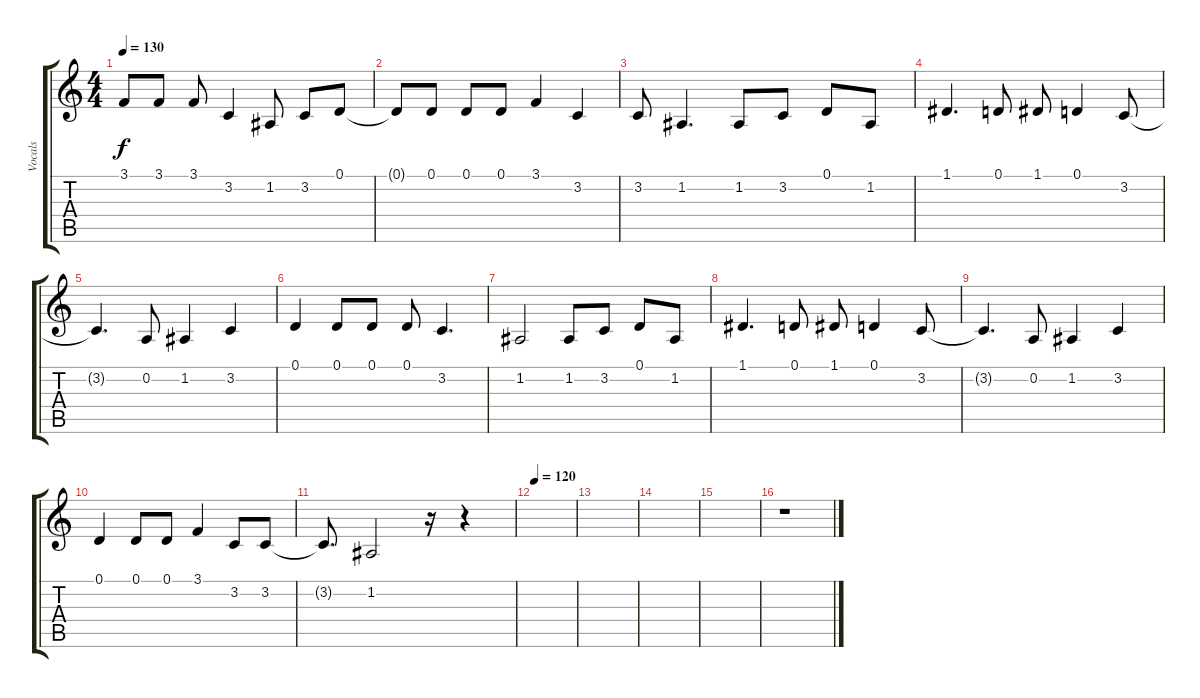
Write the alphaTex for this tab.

\track ("Vocals" "Vocals") {instrument cello}
\staff {score tabs}
\tuning (D4 A3 F3 C3 G2 C2) {hide}
\ts (4 4)
\tempo 130
\clef g2
\ks c
3.1.8{dy f} 3.1.8 3.1.8 3.2.4 1.2.8 3.2.8 0.1.8 |
0.1{t}.8 0.1.8 0.1.8 0.1.8 3.1.4 3.2.4 |
3.2.8 1.2.4{d} 1.2.8 3.2.8 0.1.8 1.2.8 |
1.1.4{d} 0.1.8 1.1.8 0.1.4 3.2.8 |
3.2{t}.4{d} 0.2.8 1.2.4 3.2.4 |
0.1.4 0.1.8 0.1.8 0.1.8 3.2.4{d} |
1.2.2 1.2.8 3.2.8 0.1.8 1.2.8 |
1.1.4{d} 0.1.8 1.1.8 0.1.4 3.2.8 |
3.2{t}.4{d} 0.2.8 1.2.4 3.2.4 |
0.1.4 0.1.8 0.1.8 3.1.4 3.2.8 3.2.8 |
3.2{t}.8{d} 1.2.2 r.16 r.4 |
\tempo 120
|
|
|
|
r.1
